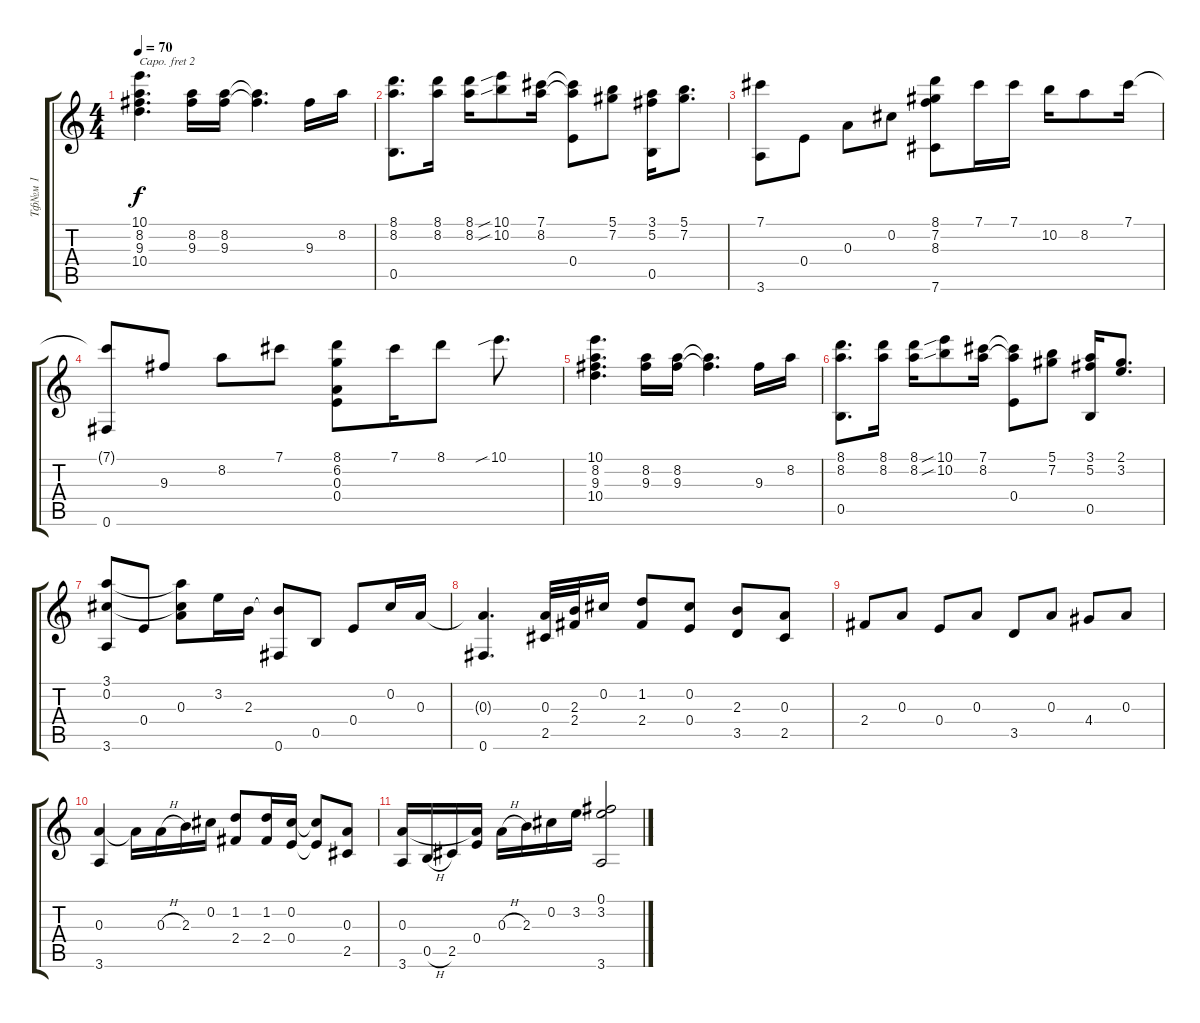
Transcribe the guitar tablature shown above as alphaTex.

\track ("Тф№м 1" "Тф№м 1") {instrument acousticguitarsteel}
\staff {score tabs}
\capo 2
\tuning (E4 B3 G3 D3 A2 E2) {hide}
\ts (4 4)
\tempo 70
\clef g2
\ks c
(10.1 8.2 9.3 10.4).4{d dy f} (8.2 9.3).16 (8.2 9.3).16 (8.2{t} 9.3{t}).4{d} 9.3.16 8.2.16 |
(8.1 8.2 0.5).8{d} (8.1 8.2).16 (8.1 8.2).16 (10.1{sib} 10.2{sib}).8 (7.1 8.2).16 (7.1{t} 8.2{t} 0.4).8 (5.1 7.2).8 (3.1 5.2 0.5).16 (5.1 7.2).8{d} |
(7.1 3.6).8 0.4.8 0.3.8 0.2.8 (8.1 7.2 8.3 7.6).8 7.1.16 7.1.16 10.2.16 8.2.8 7.1.16 |
(7.1{t} 0.6).8 9.3.8 8.2.8 7.1.8 (8.1 6.2 0.3 0.4).8 7.1.16 8.1.8 10.1{sib}.8{d} |
(10.1 8.2 9.3 10.4).4{d} (8.2 9.3).16 (8.2 9.3).16 (8.2{t} 9.3{t}).4{d} 9.3.16 8.2.16 |
(8.1 8.2 0.5).8{d} (8.1 8.2).16 (8.1 8.2).16 (10.1{sib} 10.2{sib}).8 (7.1 8.2).16 (7.1{t} 8.2{t} 0.4).8 (5.1 7.2).8 (3.1 5.2 0.5).16 (2.1 3.2).8{d} |
(3.1 0.2 3.6).8 0.4.8 (3.1{t} 0.2{t} 0.3).8 3.2.16 2.3.16 (2.3{t} 0.6).8 0.5.8 0.4.8 0.2.16 0.3.16 |
(0.3{t} 0.6).4{d} (0.3 2.5).32 (2.3 2.4).32 0.2.16 (1.2 2.4).8 (0.2 0.4).8 (2.3 3.5).8 (0.3 2.5).8 |
2.4.8 0.3.8 0.4.8 0.3.8 3.5.8 0.3.8 4.4.8 0.3.8 |
(0.3 3.6).4 0.3{t}.16 0.3{h}.16 2.3.16 0.2.16 (1.2 2.4).8 (1.2 2.4).16 (0.2 0.4).16 (0.2{t} 0.4{t}).8 (0.3 2.5).8 |
(0.3 3.6).16 0.5{h}.16 2.5.16 (0.3{t} 0.4).16 0.3{h}.16 2.3.16 0.2.16 3.2.16 (0.1 3.2 3.6).2
